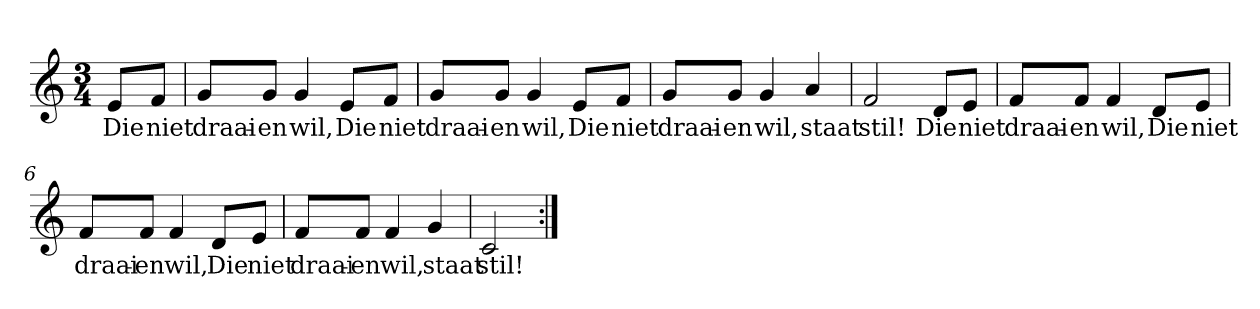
**kern	**text
*part1	*part1
*staff1	*staff1
*clefG2	*
*k[]	*
*C:	*
*M3/4	*
*MM120	*
=	=
8e/L	Die
8f/J	niet
=1	=1
8g/L	draai-
8g/J	-en
4g	wil,
8e/L	Die
8f/J	niet
=2	=2
8g/L	draai-
8g/J	-en
4g	wil,
8e/L	Die
8f/J	niet
=3	=3
8g/L	draai-
8g/J	-en
4g	wil,
4a	staat
=4	=4
2f	stil!
8d/L	Die
8e/J	niet
=5	=5
8f/L	draai-
8f/J	-en
4f	wil,
8d/L	Die
8e/J	niet
=6	=6
8f/L	draai-
8f/J	-en
4f	wil,
8d/L	Die
8e/J	niet
=7	=7
8f/L	draai-
8f/J	-en
4f	wil,
4g	staat
=8	=8
2c	stil!
=:|!	=:|!
*-	*-
